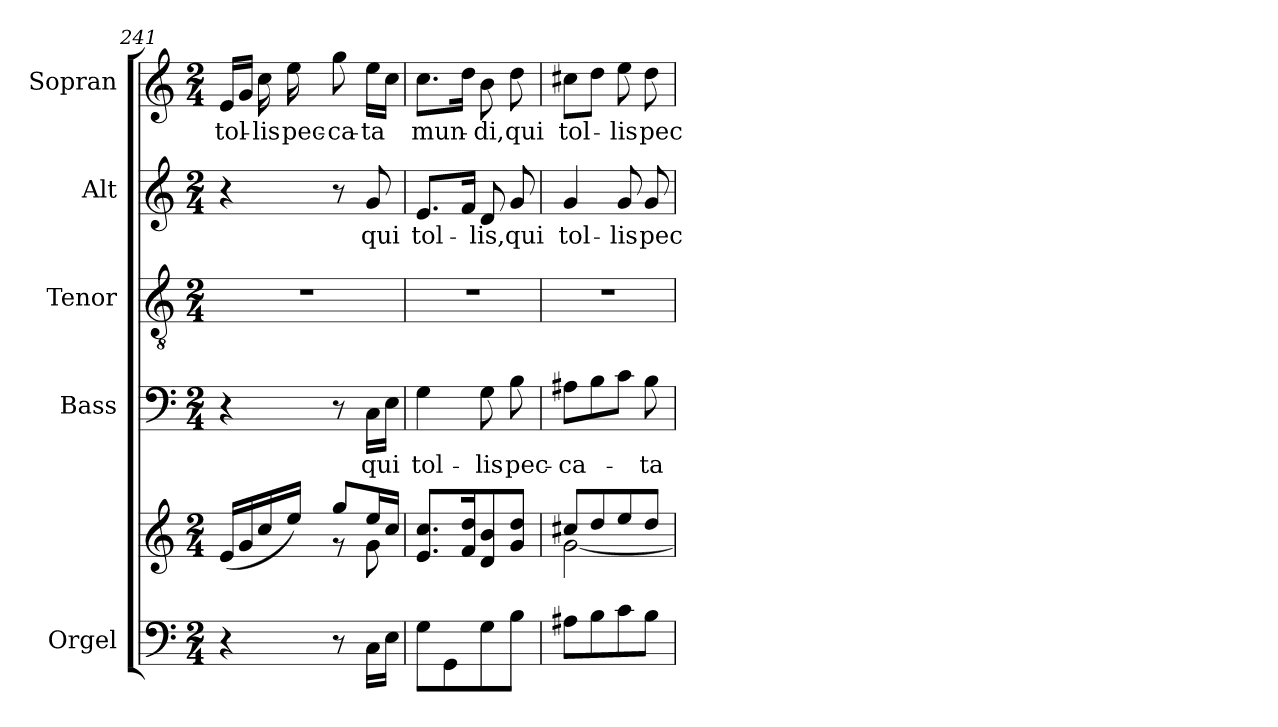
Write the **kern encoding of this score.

**kern	**kern	**kern	**text	**kern	**kern	**text	**kern	**text
*part5	*part5	*part4	*part4	*part3	*part2	*part2	*part1	*part1
*staff6	*staff5	*staff4	*staff4	*staff3	*staff2	*staff2	*staff1	*staff1
*I"Orgel	*	*I"Bass	*	*I"Tenor	*I"Alt	*	*I"Sopran	*
*I'Org.	*	*I'B.	*	*I'T.	*I'A.	*	*I'S.	*
*clefF4	*clefG2	*clefF4	*	*clefGv2	*clefG2	*	*clefG2	*
*k[]	*k[]	*k[]	*	*k[]	*k[]	*	*k[]	*
*C:	*C:	*C:	*	*C:	*C:	*	*C:	*
*M2/4	*M2/4	*M2/4	*	*M2/4	*M2/4	*	*M2/4	*
=241	=241	=241	=241	=241	=241	=241	=241	=241
*	*^	*	*	*	*	*	*	*
!	!	!	!	!	!	!	!	!	!LO:LY:b
4r	(<16e/LL	4ryy	4r	.	2r	4r	.	16e/LL	tol-
.	16g/	.	.	.	.	.	.	16g/JJ	.
!	!	!	!	!	!	!	!	!	!LO:LY:b
.	16cc/	.	.	.	.	.	.	16cc\	-lis
!	!	!	!	!	!	!	!	!	!LO:LY:b
.	16ee/JJ)	.	.	.	.	.	.	16ee\	pec-
!	!	!	!	!	!	!	!	!	!LO:LY:b
8r	8gg/L	8rf	8r	.	.	8r	.	8gg\	-ca-
!	!	!	!	!LO:LY:b	!	!	!LO:LY:b	!	!LO:LY:b
16C\LL	16ee/L	8g\	16C\LL	qui	.	8g/	qui	16ee\LL	-ta
16E\JJ	16cc/JJ	.	16E\JJ	.	.	.	.	16cc\JJ	.
*	*v	*v	*	*	*	*	*	*	*
=242	=242	=242	=242	=242	=242	=242	=242	=242
!	!	!	!LO:LY:b	!	!	!LO:LY:b	!	!LO:LY:b
8G\L	8.e/ 8.cc/L	4G\	tol-	2r	8.e/L	tol-	8.cc\L	mun-
8GG\	.	.	.	.	.	.	.	.
.	16f/ 16dd/k	.	.	.	16f/Jk	.	16dd\Jk	.
!	!	!	!LO:LY:b	!	!	!LO:LY:b	!	!LO:LY:b
8G\	8d/ 8b/	8G\	-lis	.	8d/	-lis,	8b\	-di,
!	!	!	!LO:LY:b	!	!	!LO:LY:b	!	!LO:LY:b
8B\J	8g/ 8dd/J	8B\	pec-	.	8g/	qui	8dd\	qui
=243	=243	=243	=243	=243	=243	=243	=243	=243
*	*^	*	*	*	*	*	*	*
!	!	!	!	!LO:LY:b	!	!	!LO:LY:b	!	!LO:LY:b
8A#X\L	8cc#X/L	[<2g\	8A#X\L	-ca-	2r	4g/	tol-	8cc#X\L	tol-
8B\	8dd/	.	8B\	.	.	.	.	8dd\J	.
!	!	!	!	!	!	!	!LO:LY:b	!	!LO:LY:b
8c\	8ee/	.	8c\J	.	.	8g/	-lis	8ee\	-lis
!	!	!	!	!LO:LY:b	!	!	!LO:LY:b	!	!LO:LY:b
8B\J	8dd/J	.	8B\	-ta	.	8g/	pec-	8dd\	pec-
*	*v	*v	*	*	*	*	*	*	*
=	=	=	=	=	=	=	=	=
*-	*-	*-	*-	*-	*-	*-	*-	*-
